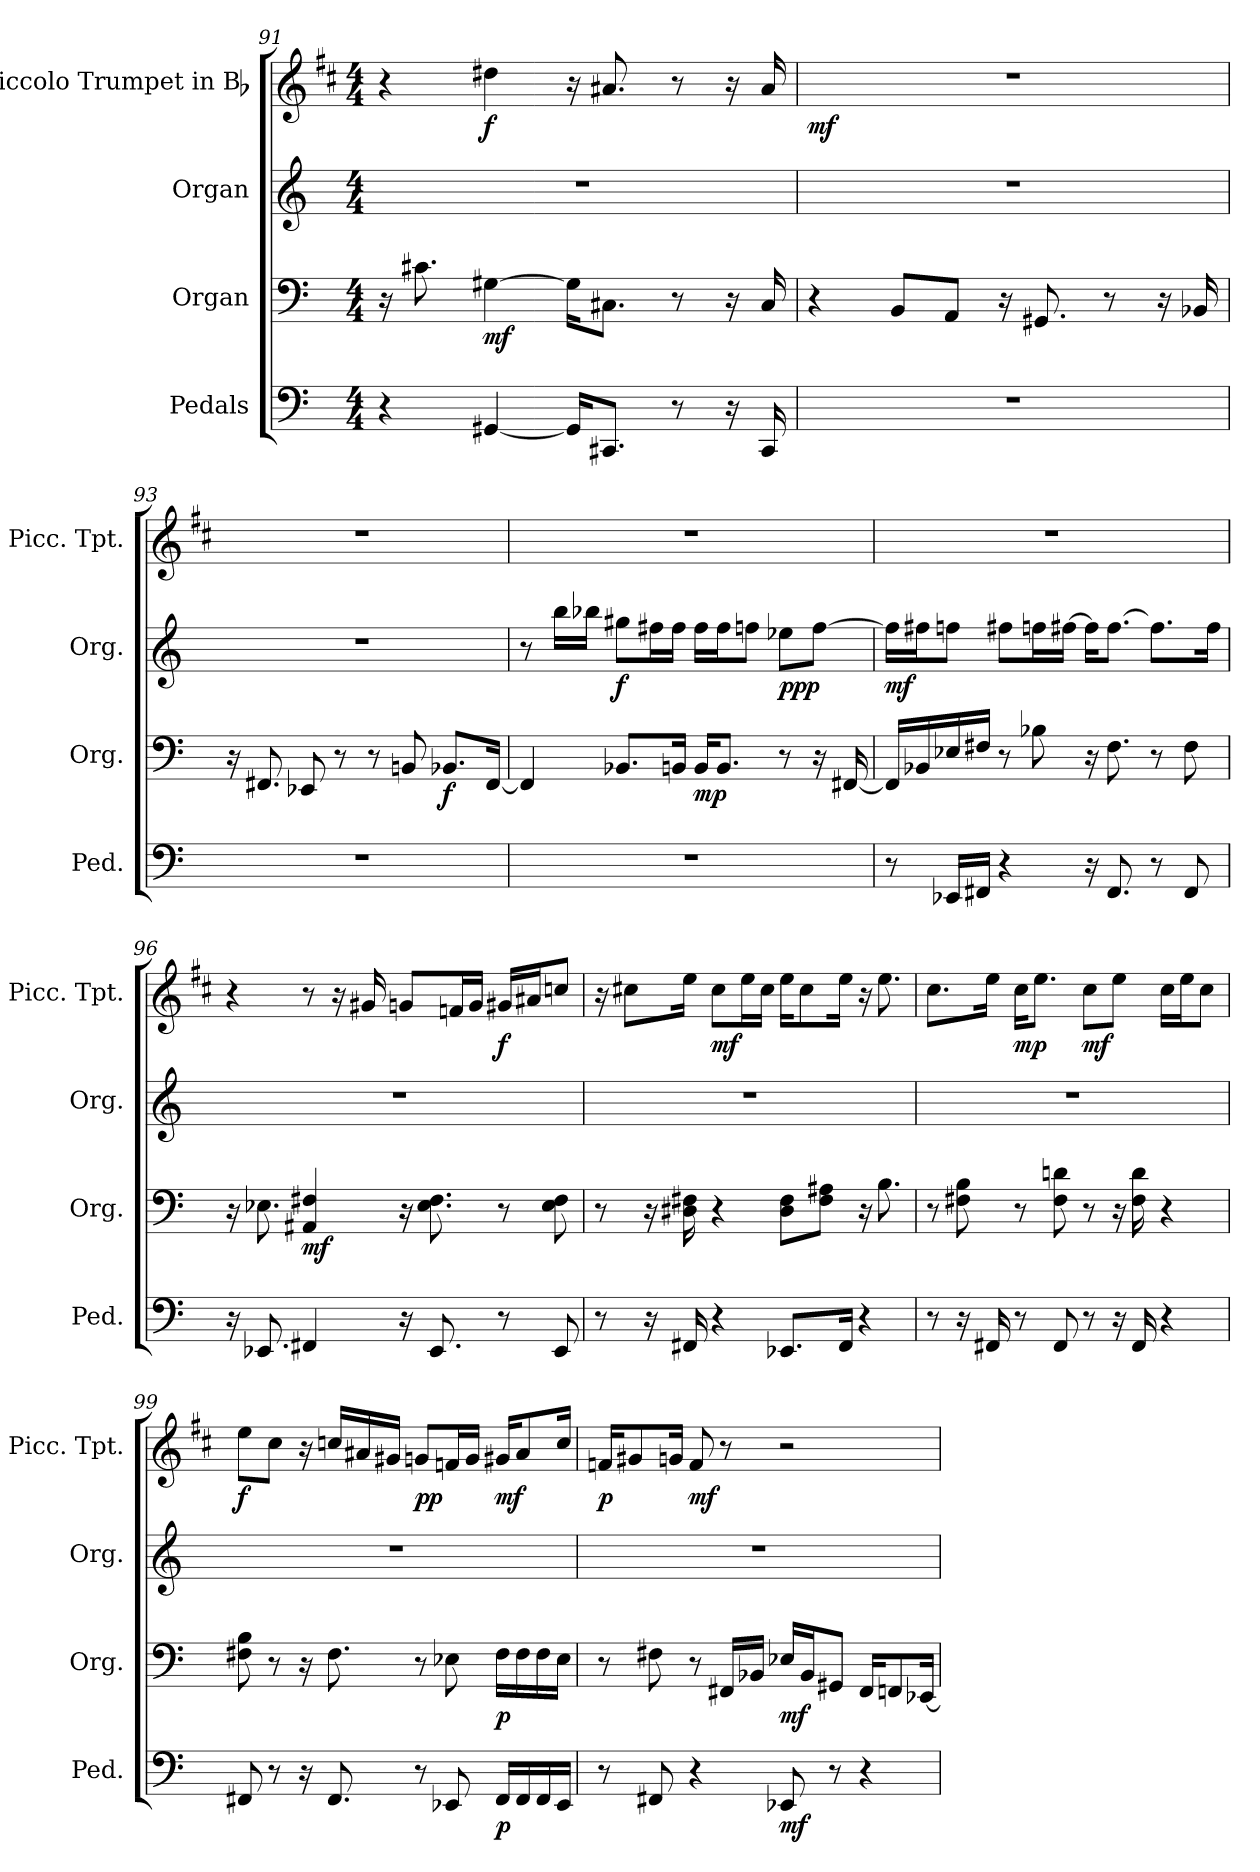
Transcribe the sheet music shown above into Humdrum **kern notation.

**kern	**dynam	**kern	**dynam	**kern	**dynam	**kern	**dynam
*part4	*part4	*part3	*part3	*part2	*part2	*part1	*part1
*staff4	*staff4	*staff3	*staff3	*staff2	*staff2	*staff1	*staff1
*I"Pedals	*	*I"Organ	*	*I"Organ	*	*I"Piccolo Trumpet in Bb	*
*I'Ped.	*	*I'Org.	*	*I'Org.	*	*I'Picc. Tpt.	*
*clefF4	*	*clefF4	*	*clefG2	*	*clefG2	*
*	*	*	*	*	*	*ITrd-6c-10	*
*k[]	*	*k[]	*	*k[]	*	*k[]	*
*C:	*	*C:	*	*C:	*	*C:	*
*M4/4	*	*M4/4	*	*M4/4	*	*M4/4	*
=91	=91	=91	=91	=91	=91	=91	=91
4r	.	16r	.	1r	.	4r	.
.	.	8.c#Xi\	.	.	.	.	.
[4GG#Xi/	.	[4G#Xi\	mf	.	.	4ccc#Xi\	f
16GG#i/KL]	.	16G#i\KL]	.	.	.	16r	.
8.CC#Xi/J	.	8.C#Xi\J	.	.	.	8.gg#Xi/	.
8r	.	8r	.	.	.	8r	.
16r	.	16r	.	.	.	16r	.
16CC#i/	.	16C#i/	.	.	.	16gg#i/	.
!!LO:PB:g=z
=92	=92	=92	=92	=92	=92	=92	=92
1r	.	4r	.	1r	.	1r	mf
.	.	8BBi/L	.	.	.	.	.
.	.	8AAi/J	.	.	.	.	.
.	.	16r	.	.	.	.	.
.	.	8.GG#Xi/	.	.	.	.	.
.	.	8r	.	.	.	.	.
.	.	16r	.	.	.	.	.
.	.	16BB-Xi/	.	.	.	.	.
=93	=93	=93	=93	=93	=93	=93	=93
1r	.	16r	.	1r	.	1r	.
.	.	8.FF#Xi/	.	.	.	.	.
.	.	8EE-Xi/	.	.	.	.	.
.	.	8r	.	.	.	.	.
.	.	8r	.	.	.	.	.
.	.	8BBni/	.	.	.	.	.
.	.	8.BB-Xi/L	f	.	.	.	.
.	.	[16FF#i/Jk	.	.	.	.	.
=94	=94	=94	=94	=94	=94	=94	=94
1r	.	4FF#i/]	.	8r	.	1r	.
.	.	.	.	16bbi\LL	.	.	.
.	.	.	.	16bb-Xi\JJ	.	.	.
.	.	8.BB-Xi/L	.	8gg#Xi\L	f	.	.
.	.	.	.	16ff#Xi\L	.	.	.
.	.	16BBni/Jk	.	16ff#i\JJ	.	.	.
.	.	16BBi/KL	mp	16ff#i\LL	.	.	.
.	.	8.BBi/J	.	16ff#i\J	.	.	.
.	.	.	.	8ffni\J	.	.	.
.	.	8r	.	8ee-Xi\L	ppp	.	.
.	.	16r	.	[8ffi\J	.	.	.
.	.	[16FF#Xi/	.	.	.	.	.
!!LO:LB:g=z
=95	=95	=95	=95	=95	=95	=95	=95
8r	.	16FF#i/LL]	.	16ffi\LL]	mf	1r	.
.	.	16BB-Xi/	.	16ff#Xi\J	.	.	.
16EE-Xi/LL	.	16E-Xi/	.	8ffni\J	.	.	.
16FF#Xi/JJ	.	16F#Xi/JJ	.	.	.	.	.
4r	.	8r	.	8ff#Xi\L	.	.	.
.	.	8B-Xi\	.	16ffni\L	.	.	.
.	.	.	.	[16ff#Xi\JJ	.	.	.
16r	.	16r	.	16ff#i\KL]	.	.	.
8.FF#i/	.	8.F#i\	.	[8.ff#i\J	.	.	.
8r	.	8r	.	8.ff#i\L]	.	.	.
8FF#i/	.	8F#i\	.	.	.	.	.
.	.	.	.	16ff#i\Jk	.	.	.
=96	=96	=96	=96	=96	=96	=96	=96
16r	.	16r	.	1r	.	4r	.
8.EE-Xi/	.	8.E-Xi\	.	.	.	.	.
4FF#Xi/	.	4AA#Xi/ 4F#Xi	mf	.	.	8r	.
.	.	.	.	.	.	16r	.
.	.	.	.	.	.	16ff#Xi/	.
16r	.	16r	.	.	.	8ffni/L	.
8.EE-i/	.	8.E-i\ 8.F#i	.	.	.	.	.
.	.	.	.	.	.	16ee-Xi/L	.
.	.	.	.	.	.	16ffi/JJ	.
8r	.	8r	.	.	.	16ff#Xi/LL	f
.	.	.	.	.	.	16gg#Xi/J	.
8EE-i/	.	8E-i\ 8F#i	.	.	.	8bb-Xi/J	.
!!LO:LB:g=z
=97	=97	=97	=97	=97	=97	=97	=97
8r	.	8r	.	1r	.	16r	.
.	.	.	.	.	.	8bbni\L	.
16r	.	16r	.	.	.	.	.
16FF#Xi/	.	16D#Xi\ 16F#Xi	.	.	.	16dddi\Jk	.
4r	.	4r	.	.	.	8bbi\L	mf
.	.	.	.	.	.	16dddi\L	.
.	.	.	.	.	.	16bbi\JJ	.
8.EE-Xi/L	.	8D#i\ 8F#iL	.	.	.	16dddi\KL	.
.	.	.	.	.	.	8bbi\	.
.	.	8F#i\ 8A#XiJ	.	.	.	.	.
16FF#i/Jk	.	.	.	.	.	16dddi\Jk	.
4r	.	16r	.	.	.	16r	.
.	.	8.Bi\	.	.	.	8.dddi\	.
=98	=98	=98	=98	=98	=98	=98	=98
8r	.	8r	.	1r	.	8.bbi\L	.
16r	.	8F#Xi\ 8Bi	.	.	.	.	.
16FF#Xi/	.	.	.	.	.	16dddi\Jk	.
8r	.	8r	.	.	.	16bbi\KL	mp
.	.	.	.	.	.	8.dddi\J	.
8FF#i/	.	8F#i\ 8dni	.	.	.	.	.
8r	.	8r	.	.	.	8bbi\L	mf
16r	.	16r	.	.	.	8dddi\J	.
16FF#i/	.	16F#i\ 16di	.	.	.	.	.
4r	.	4r	.	.	.	16bbi\LL	.
.	.	.	.	.	.	16dddi\J	.
.	.	.	.	.	.	8bbi\J	.
!!LO:PB:g=z
=99	=99	=99	=99	=99	=99	=99	=99
8FF#Xi/	.	8F#Xi\ 8Bi	.	1r	.	8dddi\L	f
8r	.	8r	.	.	.	8bbi\J	.
16r	.	16r	.	.	.	16r	.
8.FF#i/	.	8.F#i\	.	.	.	16bb-Xi/LL	.
.	.	.	.	.	.	16gg#Xi/	.
.	.	.	.	.	.	16ff#Xi/JJ	.
8r	.	8r	.	.	.	8ffni/L	pp
8EE-Xi/	.	8E-Xi\	.	.	.	16ee-Xi/L	.
.	.	.	.	.	.	16ffi/JJ	.
16FF#i/LL	p	16F#i\LL	p	.	.	16ff#Xi/KL	mf
16FF#i/	.	16F#i\	.	.	.	8gg#i/	.
16FF#i/	.	16F#i\	.	.	.	.	.
16EE-i/JJ	.	16E-i\JJ	.	.	.	16bb-i/Jk	.
=100	=100	=100	=100	=100	=100	=100	=100
8r	.	8r	.	1r	.	16ee-Xi/KL	p
.	.	.	.	.	.	8ff#Xi/	.
8FF#Xi/	.	8F#Xi\	.	.	.	.	.
.	.	.	.	.	.	16ffni/Jk	.
4r	.	8r	.	.	.	8ee-i/	mf
.	.	16FF#Xi/LL	.	.	.	8r	.
.	.	16BB-Xi/JJ	.	.	.	.	.
8EE-Xi/	mf	16E-Xi/LL	mf	.	.	2r	.
.	.	16BB-i/J	.	.	.	.	.
8r	.	8GG#Xi/J	.	.	.	.	.
4r	.	16FF#i/KL	.	.	.	.	.
.	.	8FFni/	.	.	.	.	.
.	.	[16EE-Xi/Jk	.	.	.	.	.
=	=	=	=	=	=	=	=
*-	*-	*-	*-	*-	*-	*-	*-
